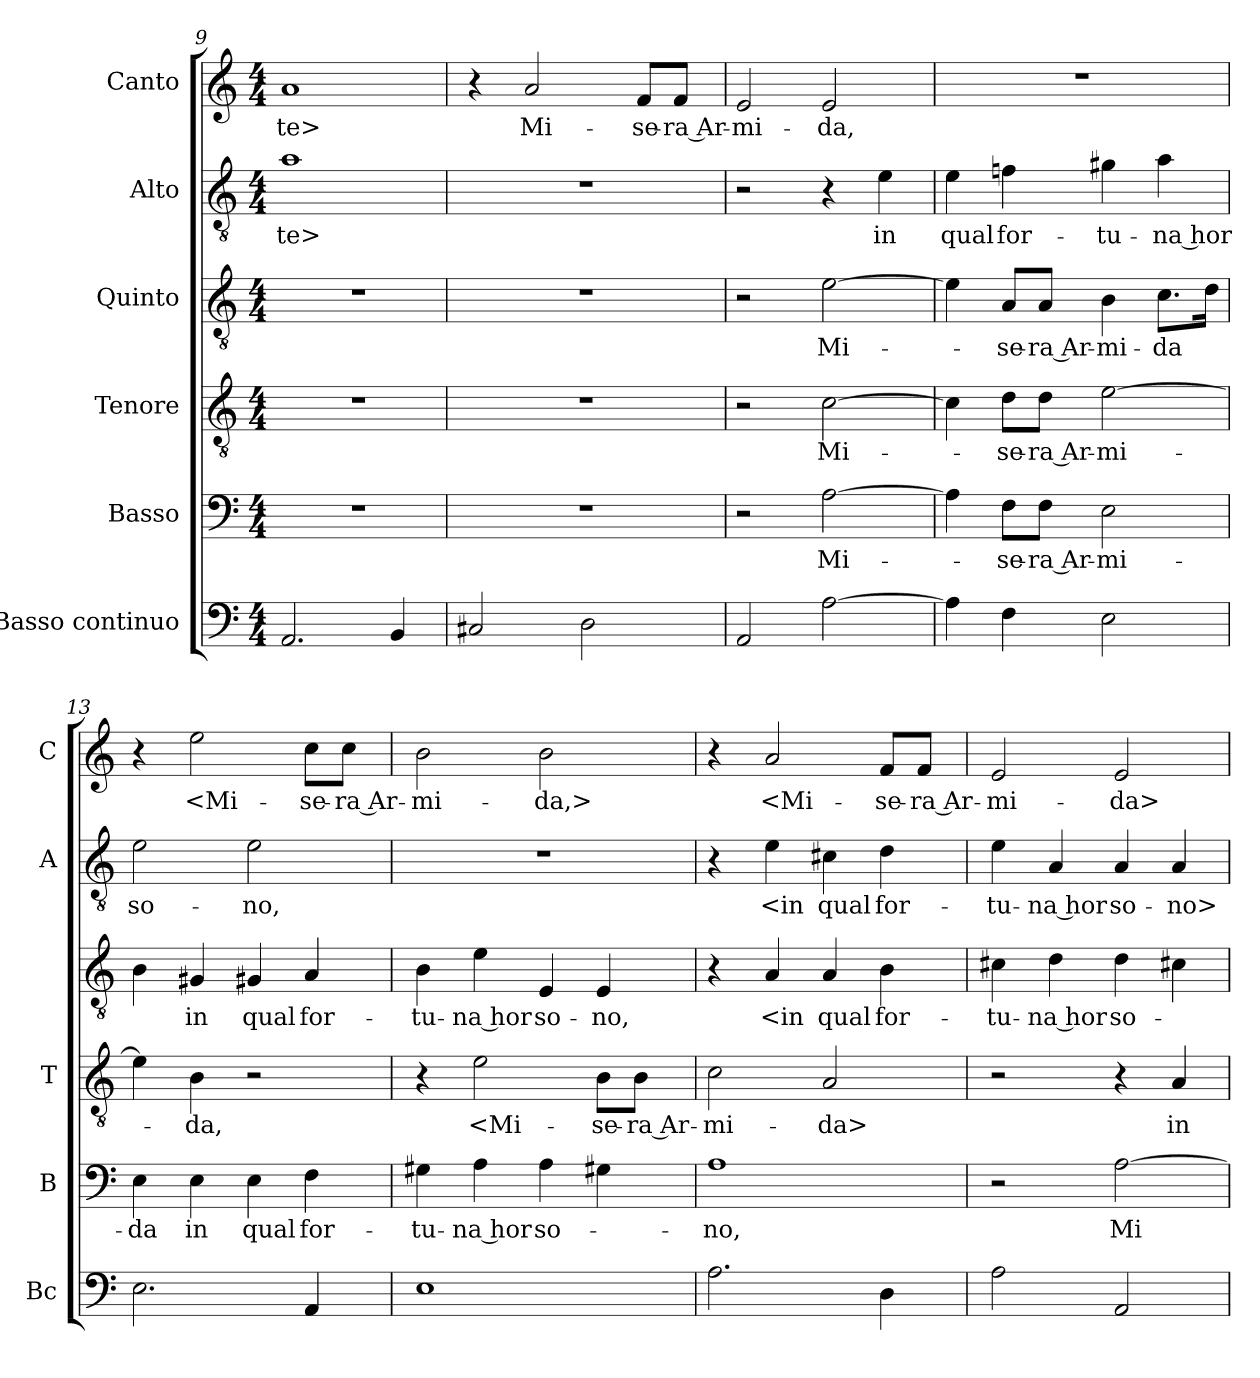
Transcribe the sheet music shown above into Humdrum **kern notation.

**kern	**kern	**text	**kern	**text	**kern	**text	**kern	**text	**kern	**text
*part6	*part5	*part5	*part4	*part4	*part3	*part3	*part2	*part2	*part1	*part1
*staff6	*staff5	*staff5	*staff4	*staff4	*staff3	*staff3	*staff2	*staff2	*staff1	*staff1
*I"Basso continuo	*I"Basso	*	*I"Tenore	*	*I"Quinto	*	*I"Alto	*	*I"Canto	*
*I'Bc	*I'B	*	*I'T	*	*	*	*I'A	*	*I'C	*
*clefF4	*clefF4	*	*clefGv2	*	*clefGv2	*	*clefGv2	*	*clefG2	*
*k[]	*k[]	*	*k[]	*	*k[]	*	*k[]	*	*k[]	*
*C:	*C:	*	*C:	*	*C:	*	*C:	*	*C:	*
*M4/4	*M4/4	*	*M4/4	*	*M4/4	*	*M4/4	*	*M4/4	*
=9	=9	=9	=9	=9	=9	=9	=9	=9	=9	=9
2.AA	1r	.	1r	.	1r	.	1a	-te>	1a	-te>
4BB	.	.	.	.	.	.	.	.	.	.
=10	=10	=10	=10	=10	=10	=10	=10	=10	=10	=10
2C#X	1r	.	1r	.	1r	.	1r	.	4r	.
.	.	.	.	.	.	.	.	.	2a	Mi-
2D	.	.	.	.	.	.	.	.	.	.
.	.	.	.	.	.	.	.	.	8f/L	-se-
.	.	.	.	.	.	.	.	.	8f/J	-ra Ar-
=11	=11	=11	=11	=11	=11	=11	=11	=11	=11	=11
2AA	2r	.	2r	.	2r	.	2r	.	2e	-mi-
[2A	[2A	Mi-	[2c	Mi-	[2e	Mi-	4r	.	2e	-da,
.	.	.	.	.	.	.	4e	in	.	.
=12	=12	=12	=12	=12	=12	=12	=12	=12	=12	=12
4A]	4A]	.	4c]	.	4e]	.	4e	qual	1r	.
4F	8F\L	-se-	8d\L	-se-	8A/L	-se-	4fn	for-	.	.
.	8F\J	-ra Ar-	8d\J	-ra Ar-	8A/J	-ra Ar-	.	.	.	.
2E	2E	-mi-	[2e	-mi-	4B	-mi-	4g#X	-tu-	.	.
.	.	.	.	.	8.c\L	-da	4a	-na hor	.	.
.	.	.	.	.	16d\Jk	.	.	.	.	.
=13	=13	=13	=13	=13	=13	=13	=13	=13	=13	=13
2.E	4E	-da	4e]	.	4B	.	2e	so-	4r	.
.	4E	in	4B	-da,	4G#X	in	.	.	2ee	<Mi-
.	4E	qual	2r	.	4G#X	qual	2e	-no,	.	.
4AA	4F	for-	.	.	4A	for-	.	.	8cc\L	-se-
.	.	.	.	.	.	.	.	.	8cc\J	-ra Ar-
=14	=14	=14	=14	=14	=14	=14	=14	=14	=14	=14
1E	4G#X	-tu-	4r	.	4B	-tu-	1r	.	2b	-mi-
.	4A	-na hor	2e	<Mi-	4e	-na hor	.	.	.	.
.	4A	so-	.	.	4E	so-	.	.	2b	-da,>
.	4G#X	.	8B\L	-se-	4E	-no,	.	.	.	.
.	.	.	8B\J	-ra Ar-	.	.	.	.	.	.
=15	=15	=15	=15	=15	=15	=15	=15	=15	=15	=15
2.A	1A	-no,	2c	-mi-	4r	.	4r	.	4r	.
.	.	.	.	.	4A	<in	4e	<in	2a	<Mi-
.	.	.	2A	-da>	4A	qual	4c#X	qual	.	.
4D	.	.	.	.	4B	for-	4d	for-	8f/L	-se-
.	.	.	.	.	.	.	.	.	8f/J	-ra Ar-
=16	=16	=16	=16	=16	=16	=16	=16	=16	=16	=16
2A	2r	.	2r	.	4c#X	-tu-	4e	-tu-	2e	-mi-
.	.	.	.	.	4d	-na hor	4A	-na hor	.	.
2AA	[2A	Mi-	4r	.	4d	so-	4A	so-	2e	-da>
.	.	.	4A	in	4c#X	.	4A	-no>	.	.
=	=	=	=	=	=	=	=	=	=	=
*-	*-	*-	*-	*-	*-	*-	*-	*-	*-	*-
